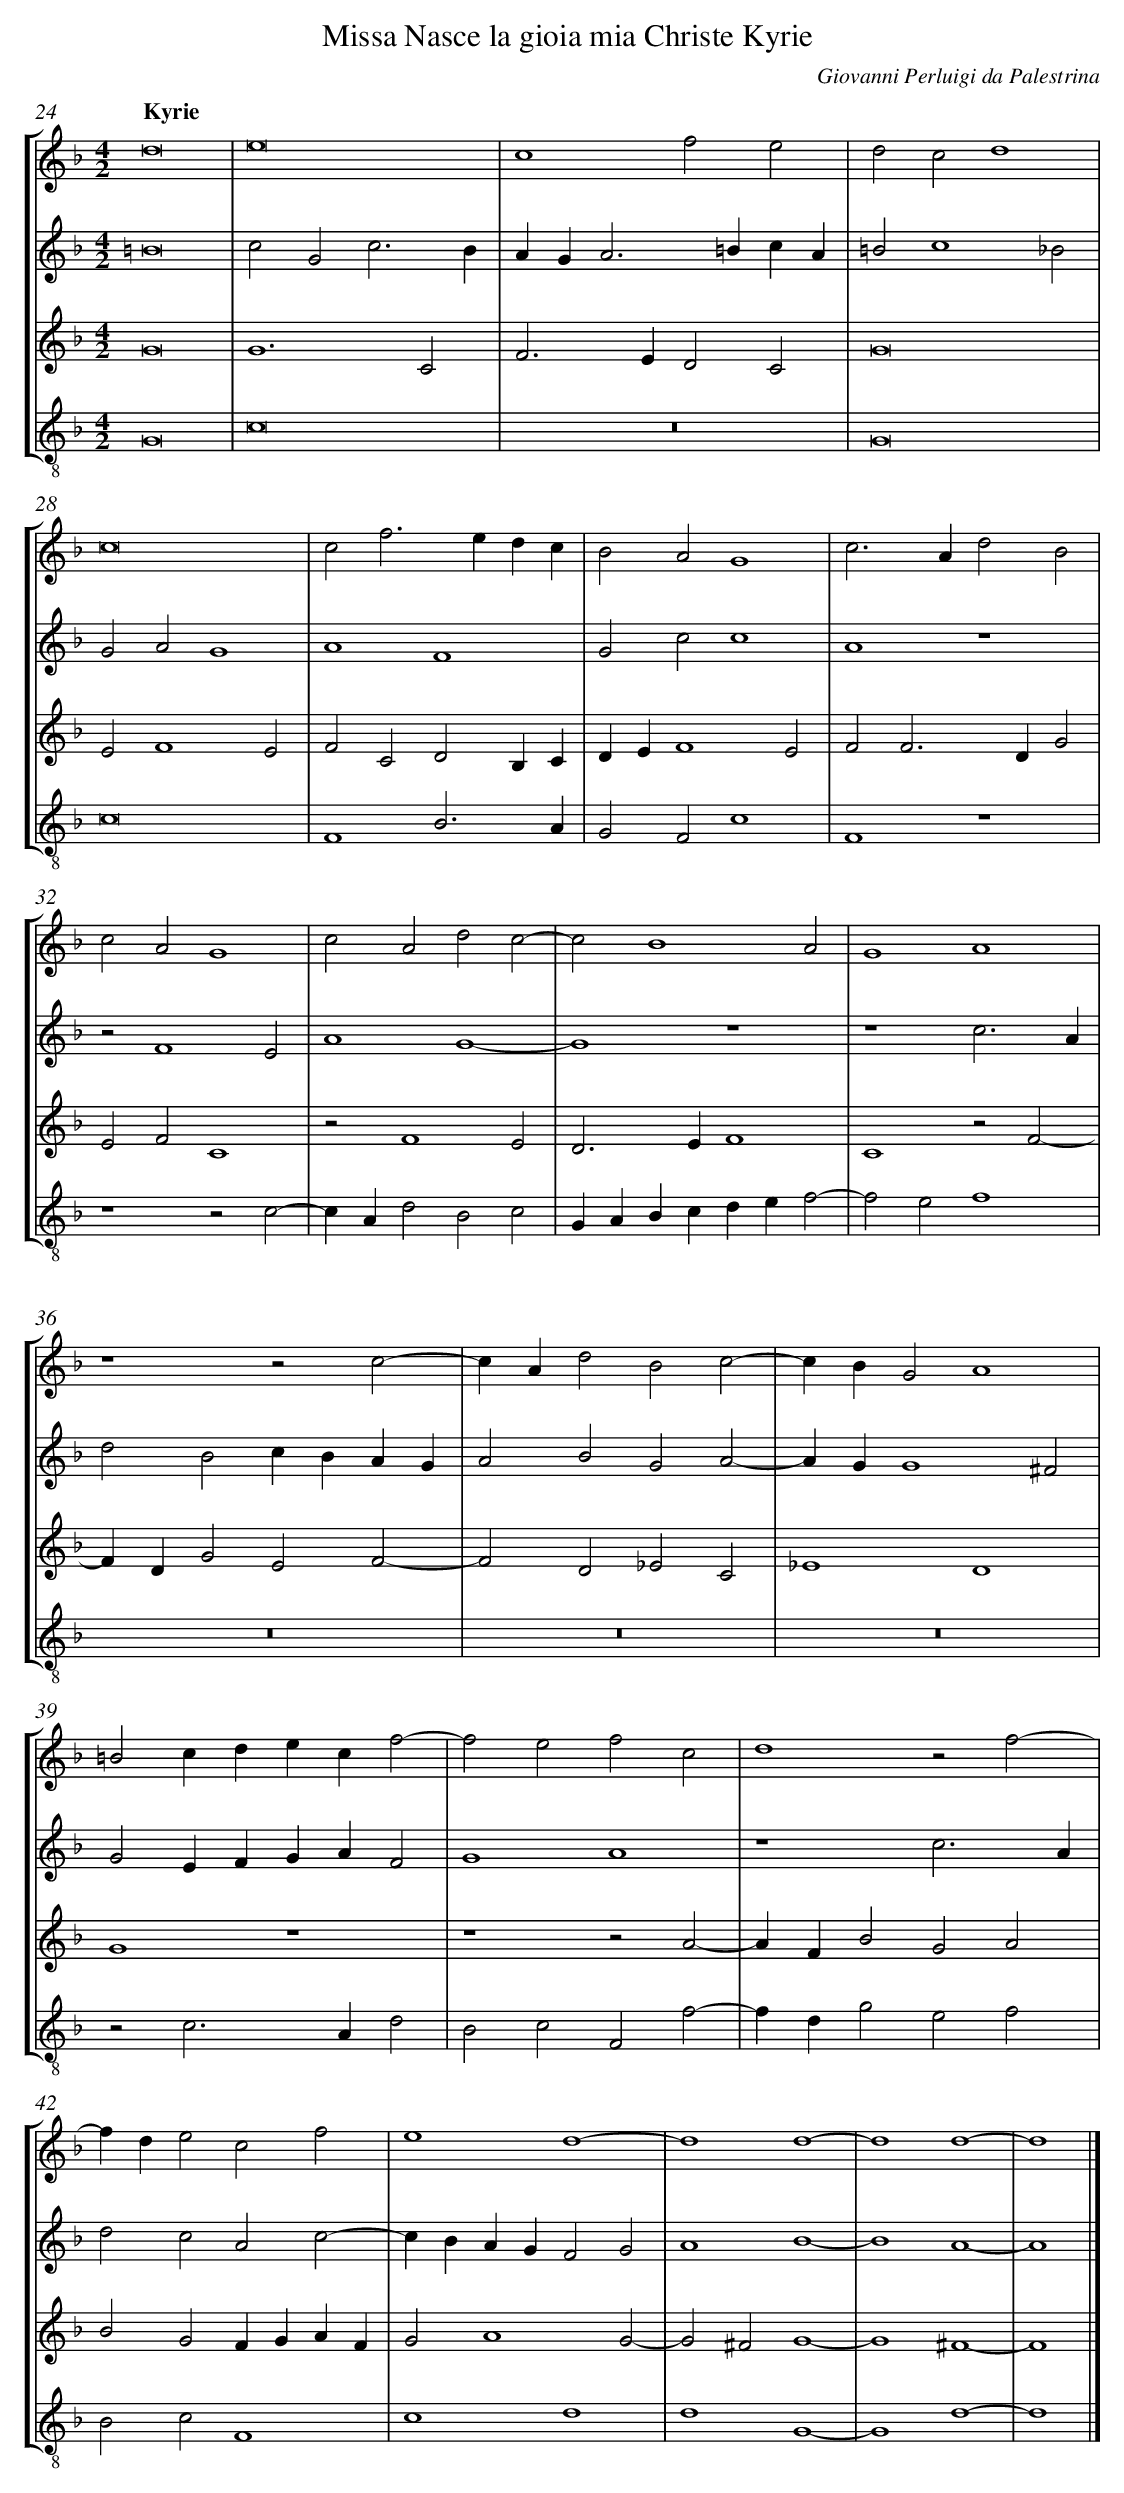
X:1
T: Missa Nasce la gioia mia Christe Kyrie
C: Giovanni Perluigi da Palestrina
L: 1/4
M: 4/2
Q: "Kyrie"
%%staves [1 2 3 4]
V: 1 clef=treble
V: 2 clef=treble
V: 3 clef=treble
V: 4 clef=treble-8
K: F
[V:1] d8 |
[V:2] =B8 |
[V:3] G8 |
[V:4] G8 |
[V:1] e8 |
[V:2] c2G2c3B |
[V:3] G6C2 |
[V:4] c8 |
[V:1] c4f2e2 |
[V:2] AG2<A2=BcA |
[V:3] F2>E2D2C2 |
[V:4] z8 |
[V:1] d2c2d4 |
[V:2] =B2c4_B2 |
[V:3] G8 |
[V:4] G8 |
[V:1] c8 |
[V:2] G2A2G4 |
[V:3] E2F4E2 |
[V:4] c8 |
[V:1] c2f2>e2dc |
[V:2] A4F4 |
[V:3] F2C2D2B,C |
[V:4] F4B3A |
[V:1] B2A2G4 |
[V:2] G2c2c4 |
[V:3] DEF4E2 |
[V:4] G2F2c4 |
[V:1] c2>A2d2B2 |
[V:2] A4z4 |
[V:3] F2F2>D2G2 |
[V:4] F4z4 |
[V:1] c2A2G4 |
[V:2] z2F4E2 |
[V:3] E2F2C4 |
[V:4] z4z2c2- |
[V:1] c2A2d2c2- |
[V:2] A4G4- |
[V:3] z2F4E2 |
[V:4] cAd2B2c2 |
[V:1] c2B4A2 |
[V:2] G4z4 |
[V:3] D2>E2F4 |
[V:4] GABcdef2- |
[V:1] G4A4 |
[V:2] z4c3A |
[V:3] C4z2F2- |
[V:4] f2e2f4 |
[V:1] z4z2c2- |
[V:2] d2B2cBAG |
[V:3] FDG2E2F2- |
[V:4] z8 |
[V:1] cAd2B2c2- |
[V:2] A2B2G2A2- |
[V:3] F2D2_E2C2 |
[V:4] z8 |
[V:1] cBG2A4 |
[V:2] AGG4^F2 |
[V:3] _E4D4 |
[V:4] z8 |
[V:1] =B2cdecf2- |
[V:2] G2EFGAF2 |
[V:3] G4z4 |
[V:4] z2c2>A2d2 |
[V:1] f2e2f2c2 |
[V:2] G4A4 |
[V:3] z4z2A2- |
[V:4] B2c2F2f2- |
[V:1] d4z2f2- |
[V:2] z4c3A |
[V:3] AFB2G2A2 |
[V:4] fdg2e2f2 |
[V:1] fde2c2f2 |
[V:2] d2c2A2c2- |
[V:3] B2G2FGAF |
[V:4] B2c2F4 |
[V:1] e4d4- |
[V:2] cBAGF2G2 |
[V:3] G2A4G2- |
[V:4] c4d4 |
[V:1] d4d4- |
[V:2] A4B4- |
[V:3] G2^F2G4- |
[V:4] d4G4- |
[V:1] d4d4- |
[V:2] B4A4- |
[V:3] G4^F4- |
[V:4] G4d4- |
[V:1] d4 |]
[V:2] A4 |]
[V:3] F4 |]
[V:4] d4 |]
